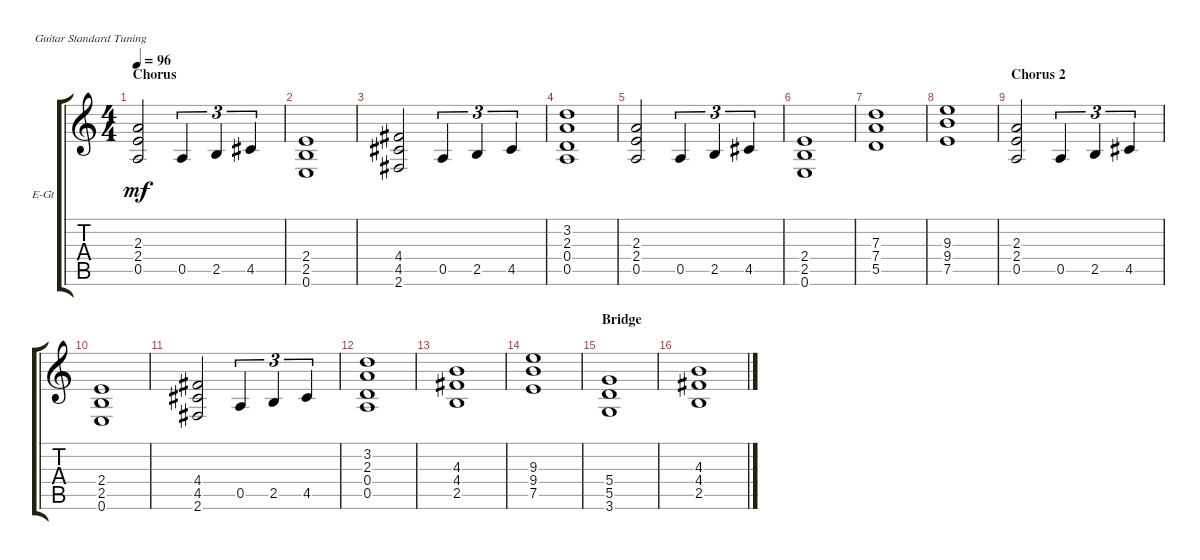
\defaultSystemsLayout 4
\bracketExtendMode groupsimilarinstruments
\firstSystemTrackNameOrientation horizontal
\otherSystemsTrackNameOrientation horizontal
\track ("Richie" "E-Gt") {instrument distortionguitar}
\staff {score tabs}
\tuning (E4 B3 G3 D3 A2 E2)
\ts (4 4)
\section ("" "Chorus")
\tempo 96
\clef g2
\ks c
(0.5 2.4 2.3).2{dy mf} 0.5.4{tu (3 2)} 2.5.4{tu (3 2)} 4.5.4{tu (3 2)} |
(0.6 2.5 2.4).1 |
(2.6 4.5 4.4).2 0.5.4{tu (3 2)} 2.5.4{tu (3 2)} 4.5.4{tu (3 2)} |
(0.5 0.4 2.3 3.2).1 |
(0.5 2.4 2.3).2 0.5.4{tu (3 2)} 2.5.4{tu (3 2)} 4.5.4{tu (3 2)} |
(0.6 2.5 2.4).1 |
(7.4 7.3 5.5).1 |
(9.4 9.3 7.5).1 |
\section ("" "Chorus 2")
(0.5 2.4 2.3).2 0.5.4{tu (3 2)} 2.5.4{tu (3 2)} 4.5.4{tu (3 2)} |
(0.6 2.5 2.4).1 |
(2.6 4.5 4.4).2 0.5.4{tu (3 2)} 2.5.4{tu (3 2)} 4.5.4{tu (3 2)} |
(0.5 0.4 2.3 3.2).1 |
(2.5 4.4 4.3).1 |
(7.5 9.4 9.3).1 |
\section ("" "Bridge")
(5.5 5.4 3.6).1 |
(2.5 4.4 4.3).1
